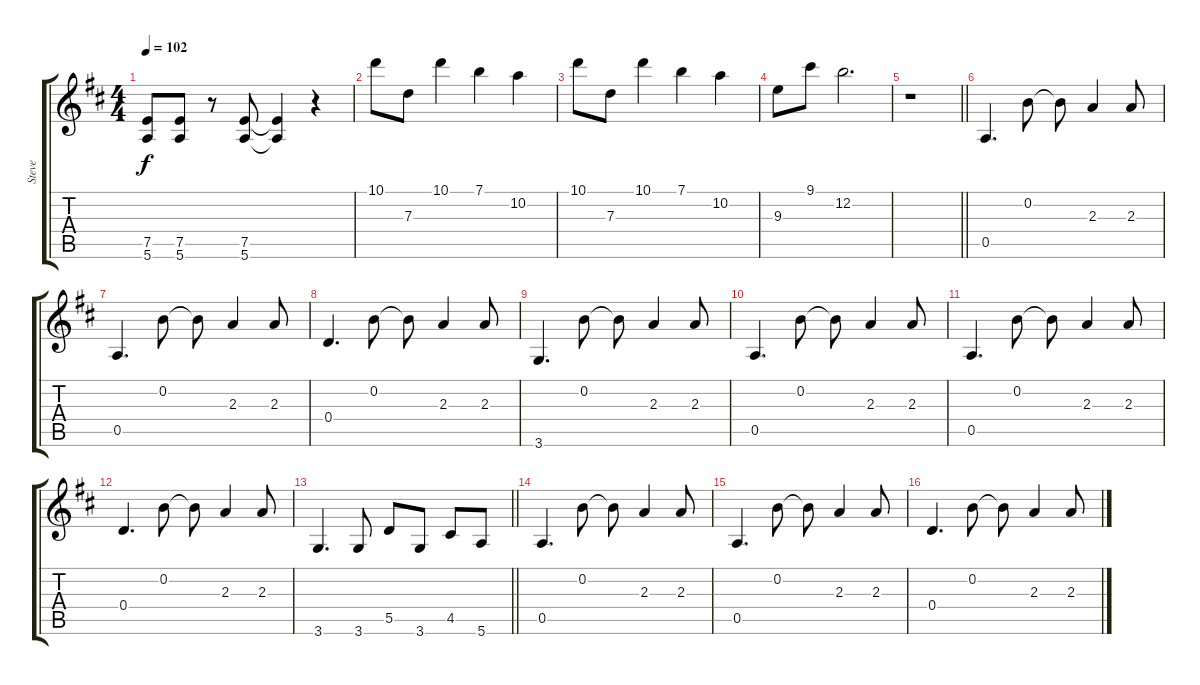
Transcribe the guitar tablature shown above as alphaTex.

\track ("Steve" "Steve") {instrument distortionguitar}
\staff {score tabs}
\tuning (E4 B3 G3 D3 A2 E2) {hide}
\ts (4 4)
\tempo 102
\clef g2
\ks d
(7.5 5.6).8{dy f} (7.5 5.6).8 r.8 (7.5 5.6).8 (7.5{t} 5.6{t}).4 r.4 |
10.1.8 7.3.8 10.1.4 7.1.4 10.2.4 |
10.1.8 7.3.8 10.1.4 7.1.4 10.2.4 |
9.3.8 9.1.8 12.2.2{d} |
\barLineRight lightlight
r.1 |
0.5.4{d} 0.2.8 0.2{t}.8 2.3.4 2.3.8 |
0.5.4{d} 0.2.8 0.2{t}.8 2.3.4 2.3.8 |
0.4.4{d} 0.2.8 0.2{t}.8 2.3.4 2.3.8 |
3.6.4{d} 0.2.8 0.2{t}.8 2.3.4 2.3.8 |
0.5.4{d} 0.2.8 0.2{t}.8 2.3.4 2.3.8 |
0.5.4{d} 0.2.8 0.2{t}.8 2.3.4 2.3.8 |
0.4.4{d} 0.2.8 0.2{t}.8 2.3.4 2.3.8 |
\barLineRight lightlight
3.6.4{d} 3.6.8 5.5.8 3.6.8 4.5.8 5.6.8 |
0.5.4{d} 0.2.8 0.2{t}.8 2.3.4 2.3.8 |
0.5.4{d} 0.2.8 0.2{t}.8 2.3.4 2.3.8 |
0.4.4{d} 0.2.8 0.2{t}.8 2.3.4 2.3.8
